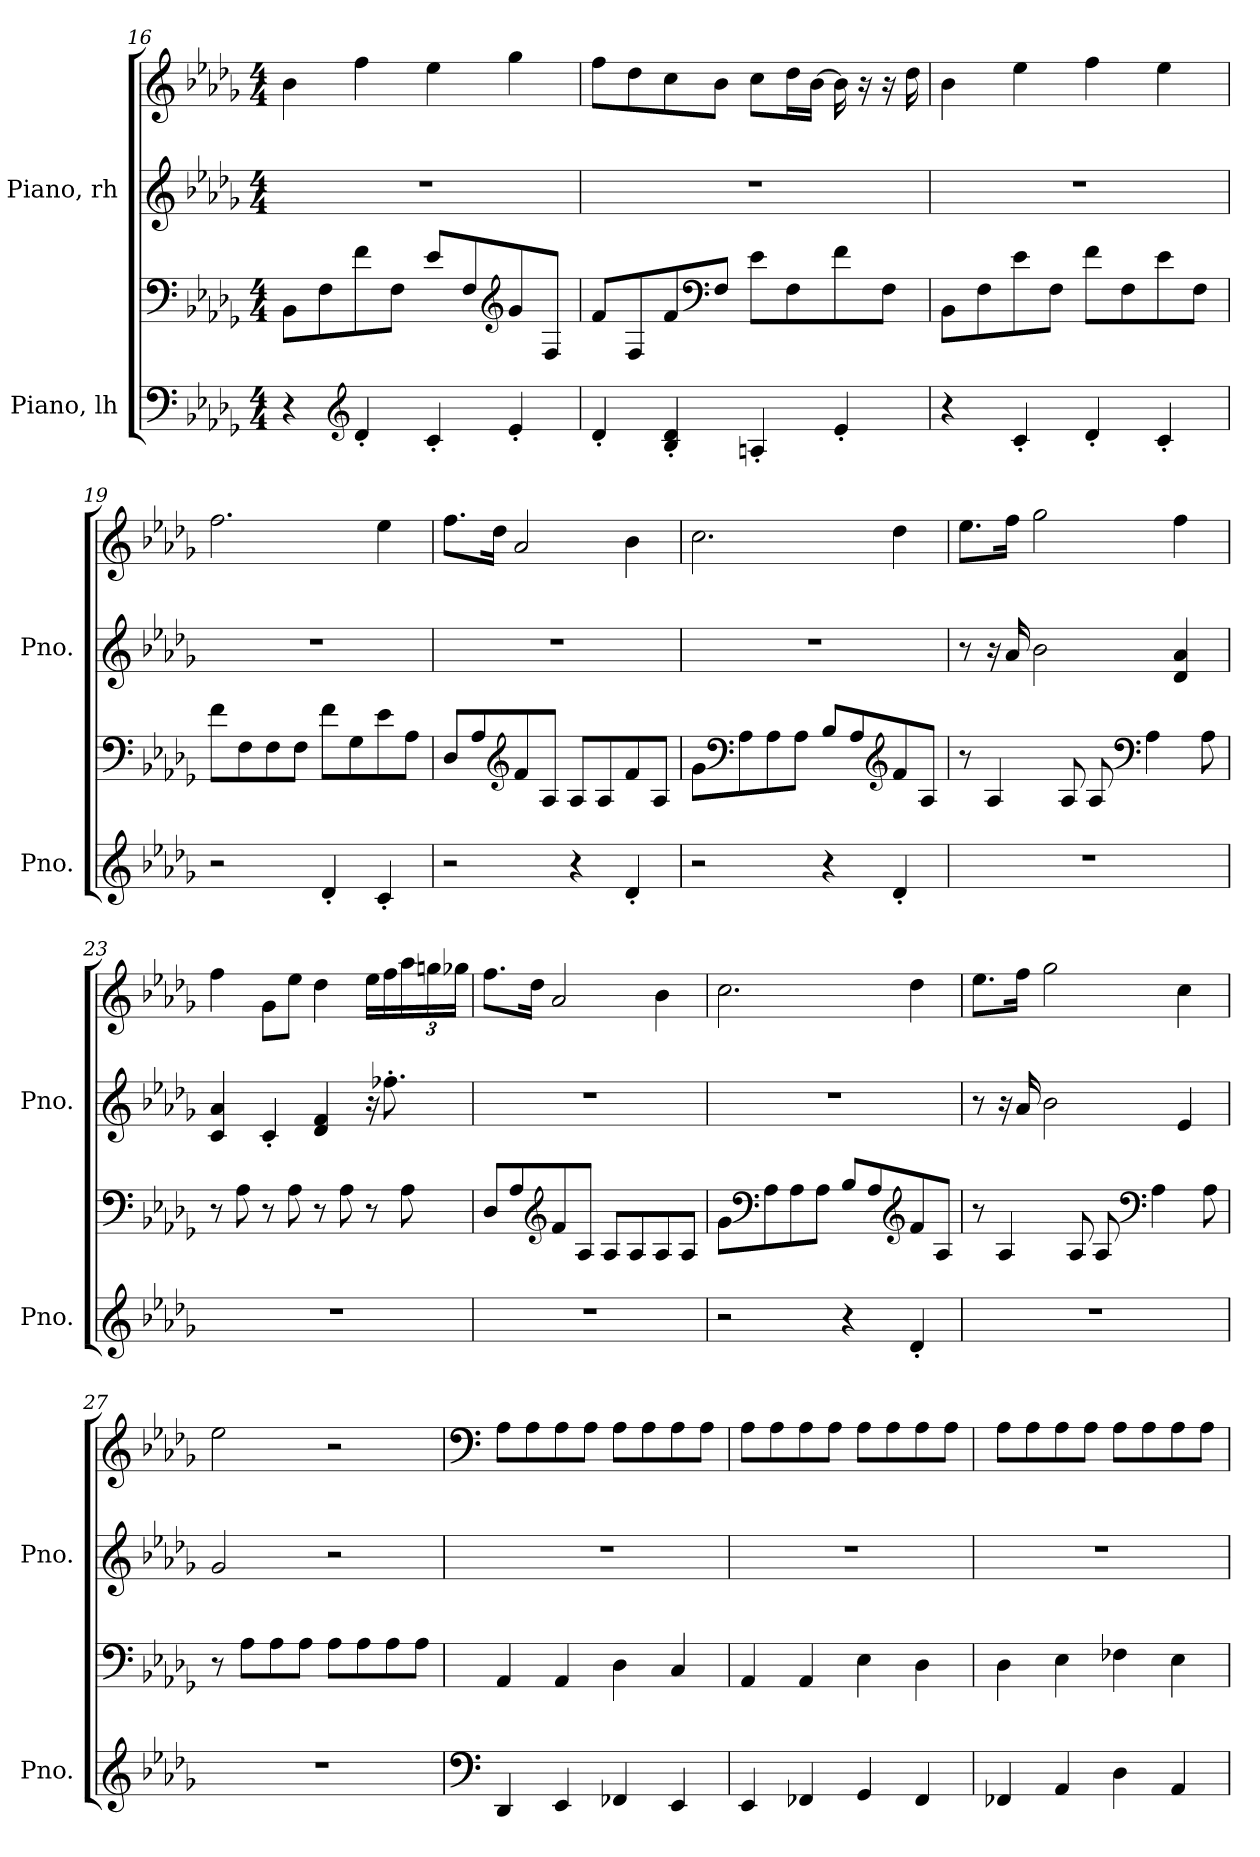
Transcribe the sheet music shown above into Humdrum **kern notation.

**kern	**kern	**kern	**kern
*part2	*part2	*part1	*part1
*staff4	*staff3	*staff2	*staff1
*I"Piano, lh	*	*I"Piano, rh	*
*I'Pno.	*	*I'Pno.	*
*clefF4	*clefF4	*clefG2	*clefG2
*k[b-e-a-d-g-]	*k[b-e-a-d-g-]	*k[b-e-a-d-g-]	*k[b-e-a-d-g-]
*M4/4	*M4/4	*M4/4	*M4/4
=16	=16	=16	=16
4r	8BB-\L	1r	4b-\
.	8F\	.	.
*clefG2	*	*	*
4d-'/	8f\	.	4ff\
.	8F\J	.	.
4c'/	8e-/L	.	4ee-\
.	8F/	.	.
*	*clefG2	*	*
4e-'/	8g-/	.	4gg-\
.	8F/J	.	.
=17	=17	=17	=17
4d-'/	8f/L	1r	8ff\L
.	8F/	.	8dd-\
4B-/' 4d-/'	8f/	.	8cc\
*	*clefF4	*	*
.	8F/J	.	8b-\J
4An'/	8e-\L	.	8cc\L
.	8F\	.	16dd-\L
.	.	.	[16b-\JJ
4e-'/	8f\	.	16b-\]
.	.	.	16r
.	8F\J	.	16r
.	.	.	16dd-\
!!LO:PB:g=z
=18	=18	=18	=18
4r	8BB-\L	1r	4b-\
.	8F\	.	.
4c'/	8e-\	.	4ee-\
.	8F\J	.	.
4d-'/	8f\L	.	4ff\
.	8F\	.	.
4c'/	8e-\	.	4ee-\
.	8F\J	.	.
=19	=19	=19	=19
2r	8f\L	1r	2.ff\
.	8F\	.	.
.	8F\	.	.
.	8F\J	.	.
4d-'/	8f\L	.	.
.	8G-\	.	.
4c'/	8e-\	.	4ee-\
.	8A-\J	.	.
=20	=20	=20	=20
2r	8D-/L	1r	8.ff\L
.	8A-/	.	.
.	.	.	16dd-\Jk
*	*clefG2	*	*
.	8f/	.	2a-/
.	8A-/J	.	.
4r	8A-/L	.	.
.	8A-/	.	.
4d-'/	8f/	.	4b-\
.	8A-/J	.	.
=21	=21	=21	=21
2r	8g-\L	1r	2.cc\
*	*clefF4	*	*
.	8A-\	.	.
.	8A-\	.	.
.	8A-\J	.	.
4r	8B-/L	.	.
.	8A-/	.	.
*	*clefG2	*	*
4d-'/	8f/	.	4dd-\
.	8A-/J	.	.
!!LO:LB:g=z
=22	=22	=22	=22
1r	8r	8r	8.ee-\L
.	4A-/	16r	.
.	.	16a-/	16ff\Jk
.	.	2b-\	2gg-\
.	8A-/	.	.
.	8A-/	.	.
*	*clefF4	*	*
.	4A-\	.	.
.	.	4d-/ 4a-/	4ff\
.	8A-\	.	.
=23	=23	=23	=23
1r	8r	4c/ 4a-/	4ff\
.	8A-\	.	.
.	8r	4c'/	8g-\L
.	8A-\	.	8ee-\J
.	8r	4d-/ 4f/	4dd-\
.	8A-\	.	.
.	8r	16r	16ee-\LL
.	.	8.ff-X'\	16ff\
*	*	*	*Xbrackettup
.	8A-\	.	24aa-\
.	.	.	24ggn\
.	.	.	24gg-X\JJ
=24	=24	=24	=24
1r	8D-/L	1r	8.ff\L
.	8A-/	.	.
.	.	.	16dd-\Jk
*	*clefG2	*	*
.	8f/	.	2a-/
.	8A-/J	.	.
.	8A-/L	.	.
.	8A-/	.	.
.	8A-/	.	4b-\
.	8A-/J	.	.
!!LO:LB:g=z
=25	=25	=25	=25
2r	8g-\L	1r	2.cc\
*	*clefF4	*	*
.	8A-\	.	.
.	8A-\	.	.
.	8A-\J	.	.
4r	8B-/L	.	.
.	8A-/	.	.
*	*clefG2	*	*
4d-'/	8f/	.	4dd-\
.	8A-/J	.	.
=26	=26	=26	=26
1r	8r	8r	8.ee-\L
.	4A-/	16r	.
.	.	16a-/	16ff\Jk
.	.	2b-\	2gg-\
.	8A-/	.	.
.	8A-/	.	.
*	*clefF4	*	*
.	4A-\	.	.
.	.	4e-/	4cc\
.	8A-\	.	.
=27	=27	=27	=27
1r	8r	2g-/	2ee-\
.	8A-\L	.	.
.	8A-\	.	.
.	8A-\J	.	.
.	8A-\L	2r	2r
.	8A-\	.	.
.	8A-\	.	.
.	8A-\J	.	.
!!LO:PB:g=z
=28	=28	=28	=28
*clefF4	*	*	*clefF4
4DD-/	4AA-/	1r	8A-\L
.	.	.	8A-\
4EE-/	4AA-/	.	8A-\
.	.	.	8A-\J
4FF-X/	4D-\	.	8A-\L
.	.	.	8A-\
4EE-/	4C/	.	8A-\
.	.	.	8A-\J
=29	=29	=29	=29
4EE-/	4AA-/	1r	8A-\L
.	.	.	8A-\
4FF-X/	4AA-/	.	8A-\
.	.	.	8A-\J
4GG-/	4E-\	.	8A-\L
.	.	.	8A-\
4FF-/	4D-\	.	8A-\
.	.	.	8A-\J
=30	=30	=30	=30
4FF-X/	4D-\	1r	8A-\L
.	.	.	8A-\
4AA-/	4E-\	.	8A-\
.	.	.	8A-\J
4D-\	4F-X\	.	8A-\L
.	.	.	8A-\
4AA-/	4E-\	.	8A-\
.	.	.	8A-\J
=	=	=	=
*-	*-	*-	*-
